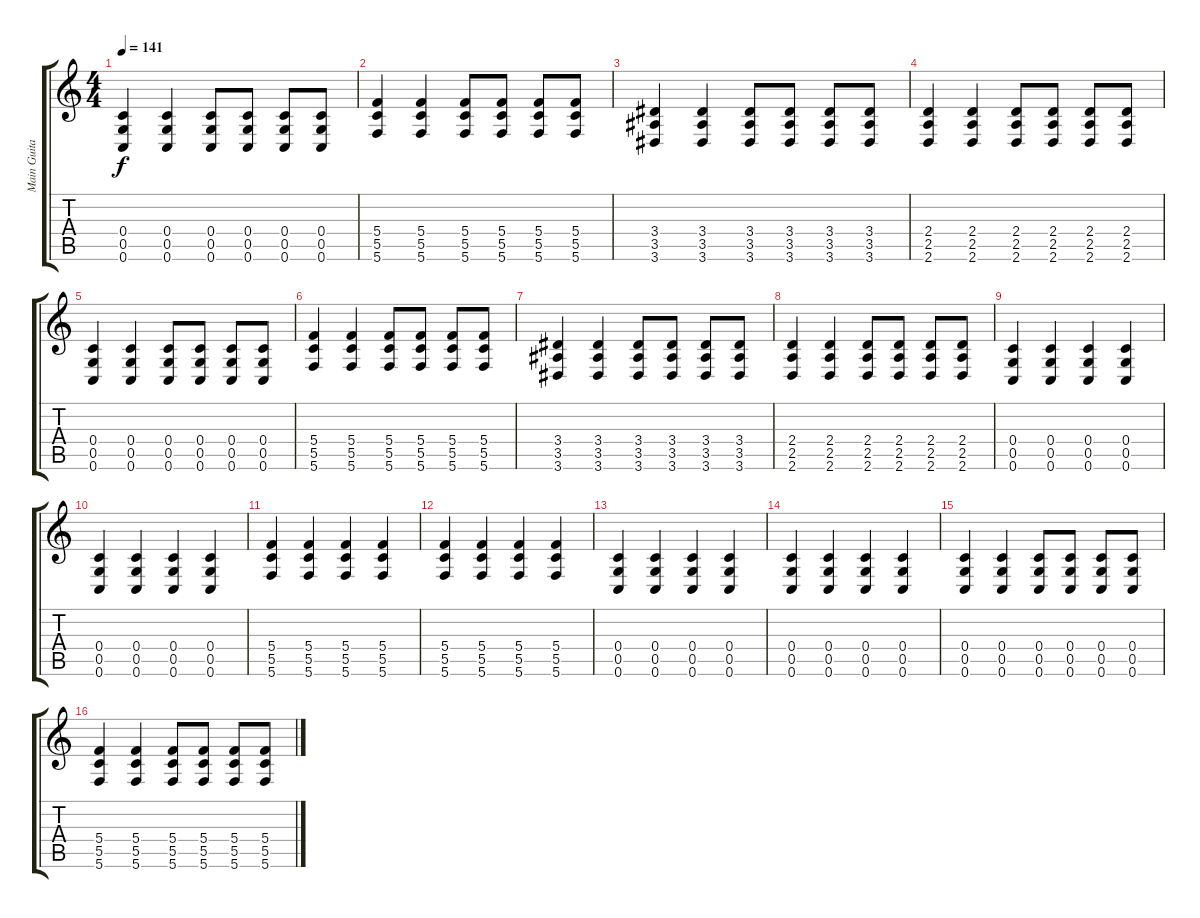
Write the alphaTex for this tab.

\track ("Main Guitar" "Main Guita") {instrument distortionguitar}
\staff {score tabs}
\tuning (D4 A3 F3 C3 G2 C2) {hide}
\ts (4 4)
\tempo 141
\clef g2
\ks c
(0.4 0.5 0.6).4{dy f} (0.4 0.5 0.6).4 (0.4 0.5 0.6).8 (0.4 0.5 0.6).8 (0.4 0.5 0.6).8 (0.4 0.5 0.6).8 |
(5.4 5.5 5.6).4 (5.4 5.5 5.6).4 (5.4 5.5 5.6).8 (5.4 5.5 5.6).8 (5.4 5.5 5.6).8 (5.4 5.5 5.6).8 |
(3.4 3.5 3.6).4 (3.4 3.5 3.6).4 (3.4 3.5 3.6).8 (3.4 3.5 3.6).8 (3.4 3.5 3.6).8 (3.4 3.5 3.6).8 |
(2.4 2.5 2.6).4 (2.4 2.5 2.6).4 (2.4 2.5 2.6).8 (2.4 2.5 2.6).8 (2.4 2.5 2.6).8 (2.4 2.5 2.6).8 |
(0.4 0.5 0.6).4 (0.4 0.5 0.6).4 (0.4 0.5 0.6).8 (0.4 0.5 0.6).8 (0.4 0.5 0.6).8 (0.4 0.5 0.6).8 |
(5.4 5.5 5.6).4 (5.4 5.5 5.6).4 (5.4 5.5 5.6).8 (5.4 5.5 5.6).8 (5.4 5.5 5.6).8 (5.4 5.5 5.6).8 |
(3.4 3.5 3.6).4 (3.4 3.5 3.6).4 (3.4 3.5 3.6).8 (3.4 3.5 3.6).8 (3.4 3.5 3.6).8 (3.4 3.5 3.6).8 |
(2.4 2.5 2.6).4 (2.4 2.5 2.6).4 (2.4 2.5 2.6).8 (2.4 2.5 2.6).8 (2.4 2.5 2.6).8 (2.4 2.5 2.6).8 |
(0.4 0.5 0.6).4 (0.4 0.5 0.6).4 (0.4 0.5 0.6).4 (0.4 0.5 0.6).4 |
(0.4 0.5 0.6).4 (0.4 0.5 0.6).4 (0.4 0.5 0.6).4 (0.4 0.5 0.6).4 |
(5.4 5.5 5.6).4 (5.4 5.5 5.6).4 (5.4 5.5 5.6).4 (5.4 5.5 5.6).4 |
(5.4 5.5 5.6).4 (5.4 5.5 5.6).4 (5.4 5.5 5.6).4 (5.4 5.5 5.6).4 |
(0.4 0.5 0.6).4 (0.4 0.5 0.6).4 (0.4 0.5 0.6).4 (0.4 0.5 0.6).4 |
(0.4 0.5 0.6).4 (0.4 0.5 0.6).4 (0.4 0.5 0.6).4 (0.4 0.5 0.6).4 |
(0.4 0.5 0.6).4 (0.4 0.5 0.6).4 (0.4 0.5 0.6).8 (0.4 0.5 0.6).8 (0.4 0.5 0.6).8 (0.4 0.5 0.6).8 |
(5.4 5.5 5.6).4 (5.4 5.5 5.6).4 (5.4 5.5 5.6).8 (5.4 5.5 5.6).8 (5.4 5.5 5.6).8 (5.4 5.5 5.6).8
